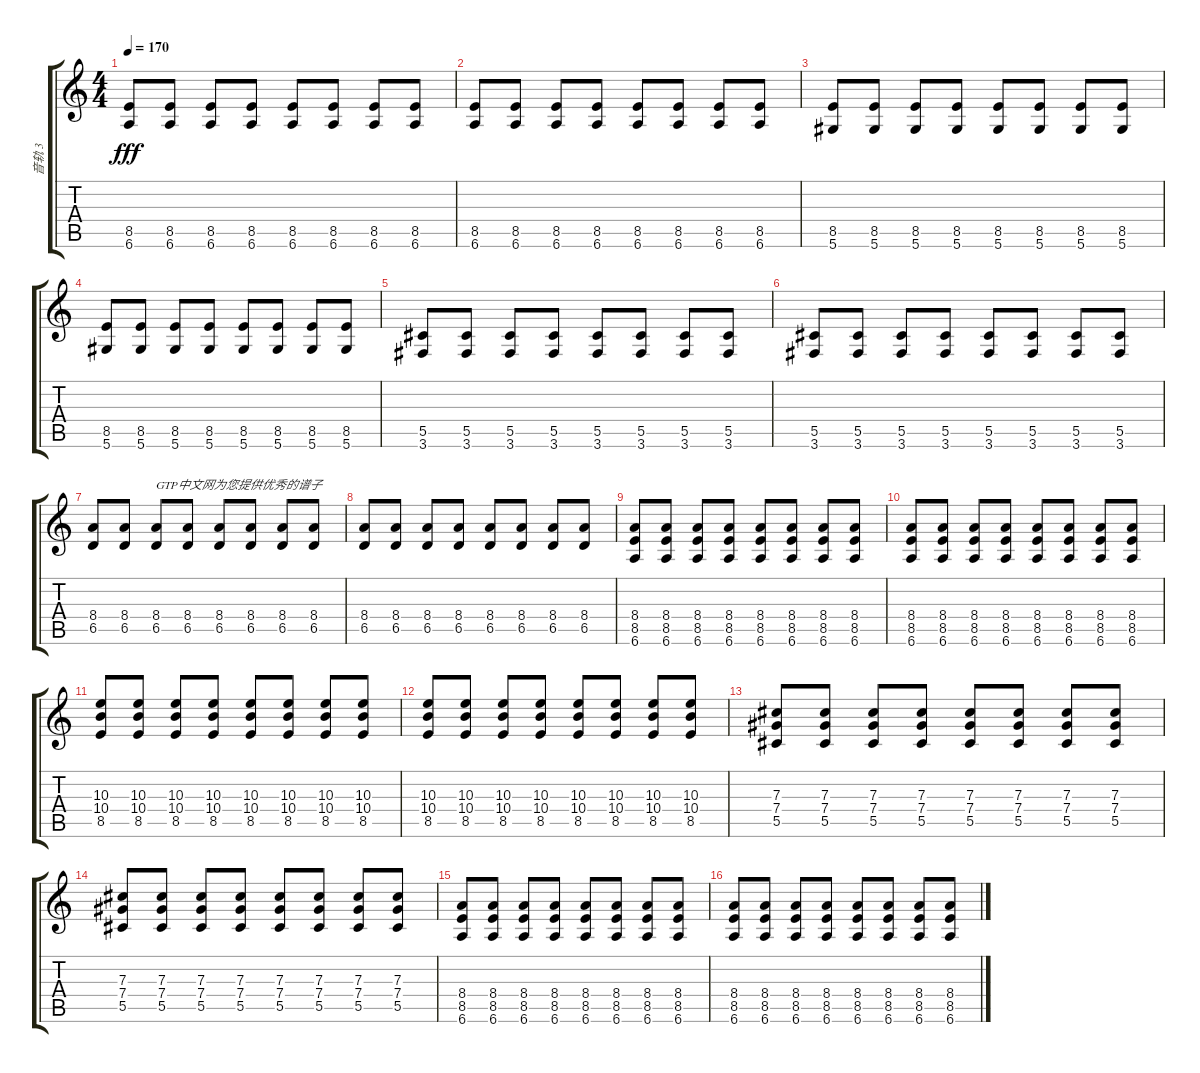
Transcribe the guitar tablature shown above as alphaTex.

\track ("音轨 3" "音轨 3") {instrument overdrivenguitar}
\staff {score tabs}
\tuning (Eb4 Bb3 Gb3 Db3 Ab2 Eb2) {hide}
\ts (4 4)
\tempo 170
\clef g2
\ks c
(8.5 6.6).8{dy fff} (8.5 6.6).8 (8.5 6.6).8 (8.5 6.6).8 (8.5 6.6).8 (8.5 6.6).8 (8.5 6.6).8 (8.5 6.6).8 |
(8.5 6.6).8 (8.5 6.6).8 (8.5 6.6).8 (8.5 6.6).8 (8.5 6.6).8 (8.5 6.6).8 (8.5 6.6).8 (8.5 6.6).8 |
(8.5 5.6).8 (8.5 5.6).8 (8.5 5.6).8 (8.5 5.6).8 (8.5 5.6).8 (8.5 5.6).8 (8.5 5.6).8 (8.5 5.6).8 |
(8.5 5.6).8 (8.5 5.6).8 (8.5 5.6).8 (8.5 5.6).8 (8.5 5.6).8 (8.5 5.6).8 (8.5 5.6).8 (8.5 5.6).8 |
(5.5 3.6).8 (5.5 3.6).8 (5.5 3.6).8 (5.5 3.6).8 (5.5 3.6).8 (5.5 3.6).8 (5.5 3.6).8 (5.5 3.6).8 |
(5.5 3.6).8 (5.5 3.6).8 (5.5 3.6).8 (5.5 3.6).8 (5.5 3.6).8 (5.5 3.6).8 (5.5 3.6).8 (5.5 3.6).8 |
(8.4 6.5).8 (8.4 6.5).8 (8.4 6.5).8{txt "GTP中文网为您提供优秀的谱子"} (8.4 6.5).8 (8.4 6.5).8 (8.4 6.5).8 (8.4 6.5).8 (8.4 6.5).8 |
(8.4 6.5).8 (8.4 6.5).8 (8.4 6.5).8 (8.4 6.5).8 (8.4 6.5).8 (8.4 6.5).8 (8.4 6.5).8 (8.4 6.5).8 |
(8.4 8.5 6.6).8 (8.4 8.5 6.6).8 (8.4 8.5 6.6).8 (8.4 8.5 6.6).8 (8.4 8.5 6.6).8 (8.4 8.5 6.6).8 (8.4 8.5 6.6).8 (8.4 8.5 6.6).8 |
(8.4 8.5 6.6).8 (8.4 8.5 6.6).8 (8.4 8.5 6.6).8 (8.4 8.5 6.6).8 (8.4 8.5 6.6).8 (8.4 8.5 6.6).8 (8.4 8.5 6.6).8 (8.4 8.5 6.6).8 |
(10.3 10.4 8.5).8 (10.3 10.4 8.5).8 (10.3 10.4 8.5).8 (10.3 10.4 8.5).8 (10.3 10.4 8.5).8 (10.3 10.4 8.5).8 (10.3 10.4 8.5).8 (10.3 10.4 8.5).8 |
(10.3 10.4 8.5).8 (10.3 10.4 8.5).8 (10.3 10.4 8.5).8 (10.3 10.4 8.5).8 (10.3 10.4 8.5).8 (10.3 10.4 8.5).8 (10.3 10.4 8.5).8 (10.3 10.4 8.5).8 |
(7.3 7.4 5.5).8 (7.3 7.4 5.5).8 (7.3 7.4 5.5).8 (7.3 7.4 5.5).8 (7.3 7.4 5.5).8 (7.3 7.4 5.5).8 (7.3 7.4 5.5).8 (7.3 7.4 5.5).8 |
(7.3 7.4 5.5).8 (7.3 7.4 5.5).8 (7.3 7.4 5.5).8 (7.3 7.4 5.5).8 (7.3 7.4 5.5).8 (7.3 7.4 5.5).8 (7.3 7.4 5.5).8 (7.3 7.4 5.5).8 |
(8.4 8.5 6.6).8 (8.4 8.5 6.6).8 (8.4 8.5 6.6).8 (8.4 8.5 6.6).8 (8.4 8.5 6.6).8 (8.4 8.5 6.6).8 (8.4 8.5 6.6).8 (8.4 8.5 6.6).8 |
(8.4 8.5 6.6).8 (8.4 8.5 6.6).8 (8.4 8.5 6.6).8 (8.4 8.5 6.6).8 (8.4 8.5 6.6).8 (8.4 8.5 6.6).8 (8.4 8.5 6.6).8 (8.4 8.5 6.6).8
